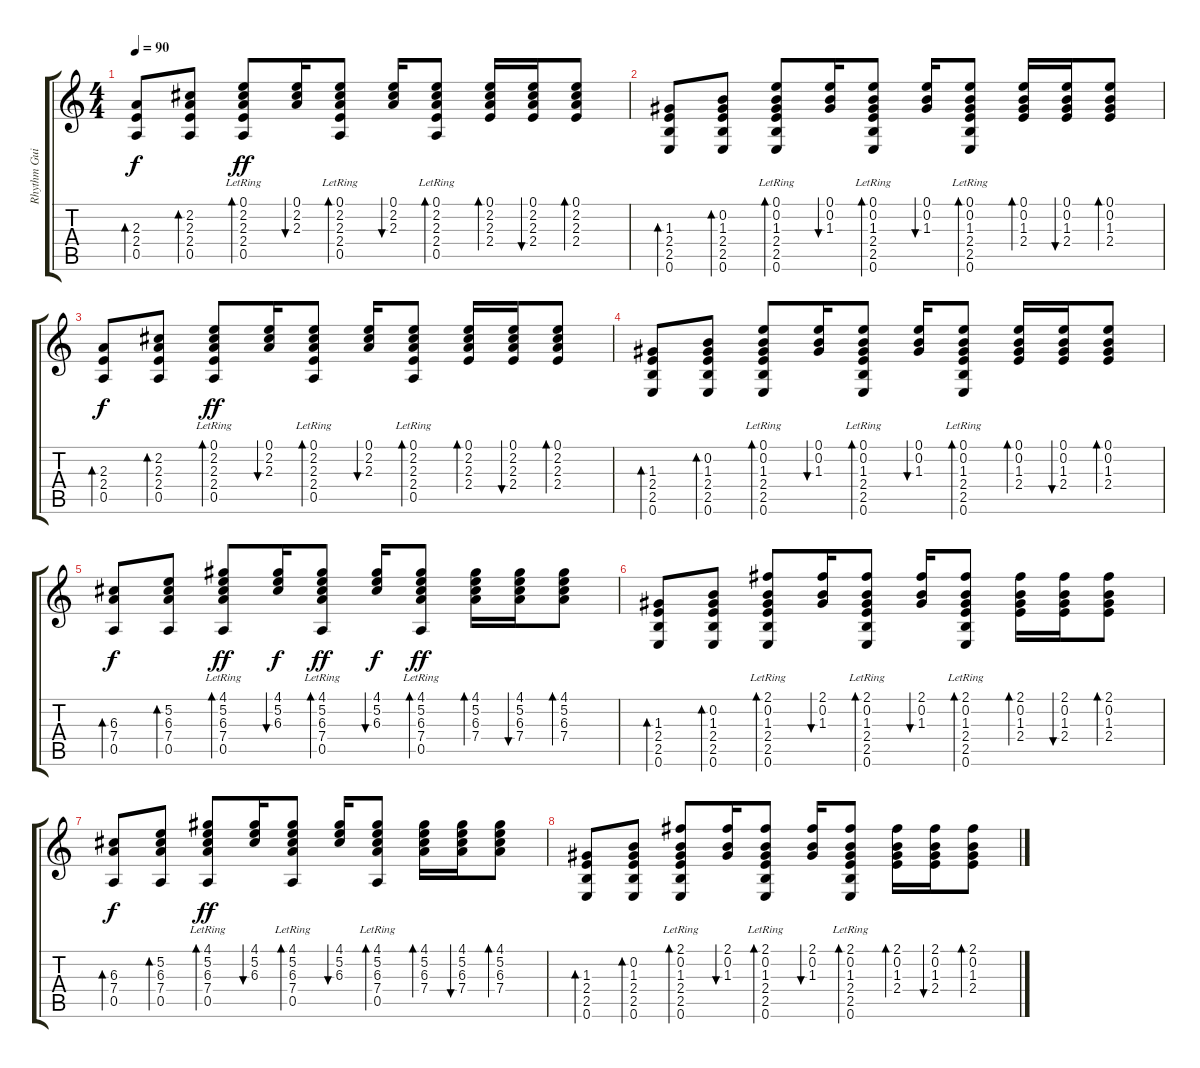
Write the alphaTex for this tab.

\track ("Rhythm Guitar" "Rhythm Gui") {instrument acousticguitarsteel}
\staff {score tabs}
\tuning (E4 B3 G3 D3 A2 E2) {hide}
\ts (4 4)
\tempo 90
\clef g2
\ks c
(2.3 2.4 0.5).8{bd 60 dy f} (2.2 2.3 2.4 0.5).8{bd 60} (0.1 2.2 2.3 2.4{lr} 0.5{lr}).8{bd 60 dy ff} (0.1 2.2 2.3).16{bu 60} (0.1 2.2 2.3 2.4{lr} 0.5{lr}).8{bd 60} (0.1 2.2 2.3).16{bu 60} (0.1 2.2 2.3 2.4 0.5{lr}).8{bd 60} (0.1 2.2 2.3 2.4).16{bd 60} (0.1 2.2 2.3 2.4).16{bu 60} (0.1 2.2 2.3 2.4).8{bd 60} |
(1.3 2.4 2.5 0.6).8{bd 60} (0.2 1.3 2.4 2.5 0.6).8{bd 60} (0.1 0.2 1.3 2.4{lr} 2.5{lr} 0.6{lr}).8{bd 60} (0.1 0.2 1.3).16{bu 60} (0.1 0.2 1.3 2.4{lr} 2.5{lr} 0.6{lr}).8{bd 60} (0.1 0.2 1.3).16{bu 60} (0.1 0.2 1.3 2.4 2.5{lr} 0.6).8{bd 60} (0.1 0.2 1.3 2.4).16{bd 60} (0.1 0.2 1.3 2.4).16{bu 60} (0.1 0.2 1.3 2.4).8{bd 60} |
(2.3 2.4 0.5).8{bd 60 dy f} (2.2 2.3 2.4 0.5).8{bd 60} (0.1 2.2 2.3 2.4{lr} 0.5{lr}).8{bd 60 dy ff} (0.1 2.2 2.3).16{bu 60} (0.1 2.2 2.3 2.4{lr} 0.5{lr}).8{bd 60} (0.1 2.2 2.3).16{bu 60} (0.1 2.2 2.3 2.4 0.5{lr}).8{bd 60} (0.1 2.2 2.3 2.4).16{bd 60} (0.1 2.2 2.3 2.4).16{bu 60} (0.1 2.2 2.3 2.4).8{bd 60} |
(1.3 2.4 2.5 0.6).8{bd 60} (0.2 1.3 2.4 2.5 0.6).8{bd 60} (0.1 0.2 1.3 2.4{lr} 2.5{lr} 0.6{lr}).8{bd 60} (0.1 0.2 1.3).16{bu 60} (0.1 0.2 1.3 2.4{lr} 2.5{lr} 0.6{lr}).8{bd 60} (0.1 0.2 1.3).16{bu 60} (0.1 0.2 1.3 2.4 2.5{lr} 0.6).8{bd 60} (0.1 0.2 1.3 2.4).16{bd 60} (0.1 0.2 1.3 2.4).16{bu 60} (0.1 0.2 1.3 2.4).8{bd 60} |
(6.3 7.4 0.5).8{bd 60 dy f} (5.2 6.3 7.4 0.5).8{bd 60} (4.1 5.2 6.3 7.4{lr} 0.5{lr}).8{bd 60 dy ff} (4.1 5.2 6.3).16{bu 60 dy f} (4.1 5.2 6.3 7.4{lr} 0.5{lr}).8{bd 60 dy ff} (4.1 5.2 6.3).16{bu 60 dy f} (4.1 5.2 6.3 7.4 0.5{lr}).8{bd 60 dy ff} (4.1 5.2 6.3 7.4).16{bd 60} (4.1 5.2 6.3 7.4).16{bu 60} (4.1 5.2 6.3 7.4).8{bd 60} |
(1.3 2.4 2.5 0.6).8{bd 60} (0.2 1.3 2.4 2.5 0.6).8{bd 60} (2.1 0.2 1.3 2.4{lr} 2.5{lr} 0.6{lr}).8{bd 60} (2.1 0.2 1.3).16{bu 60} (2.1 0.2 1.3 2.4{lr} 2.5{lr} 0.6{lr}).8{bd 60} (2.1 0.2 1.3).16{bu 60} (2.1 0.2 1.3 2.4 2.5{lr} 0.6).8{bd 60} (2.1 0.2 1.3 2.4).16{bd 60} (2.1 0.2 1.3 2.4).16{bu 60} (2.1 0.2 1.3 2.4).8{bd 60} |
(6.3 7.4 0.5).8{bd 60 dy f} (5.2 6.3 7.4 0.5).8{bd 60} (4.1 5.2 6.3 7.4{lr} 0.5{lr}).8{bd 60 dy ff} (4.1 5.2 6.3).16{bu 60} (4.1 5.2 6.3 7.4{lr} 0.5{lr}).8{bd 60} (4.1 5.2 6.3).16{bu 60} (4.1 5.2 6.3 7.4 0.5{lr}).8{bd 60} (4.1 5.2 6.3 7.4).16{bd 60} (4.1 5.2 6.3 7.4).16{bu 60} (4.1 5.2 6.3 7.4).8{bd 60} |
(1.3 2.4 2.5 0.6).8{bd 60} (0.2 1.3 2.4 2.5 0.6).8{bd 60} (2.1 0.2 1.3 2.4{lr} 2.5{lr} 0.6{lr}).8{bd 60} (2.1 0.2 1.3).16{bu 60} (2.1 0.2 1.3 2.4{lr} 2.5{lr} 0.6{lr}).8{bd 60} (2.1 0.2 1.3).16{bu 60} (2.1 0.2 1.3 2.4 2.5{lr} 0.6).8{bd 60} (2.1 0.2 1.3 2.4).16{bd 60} (2.1 0.2 1.3 2.4).16{bu 60} (2.1 0.2 1.3 2.4).8{bd 60}
